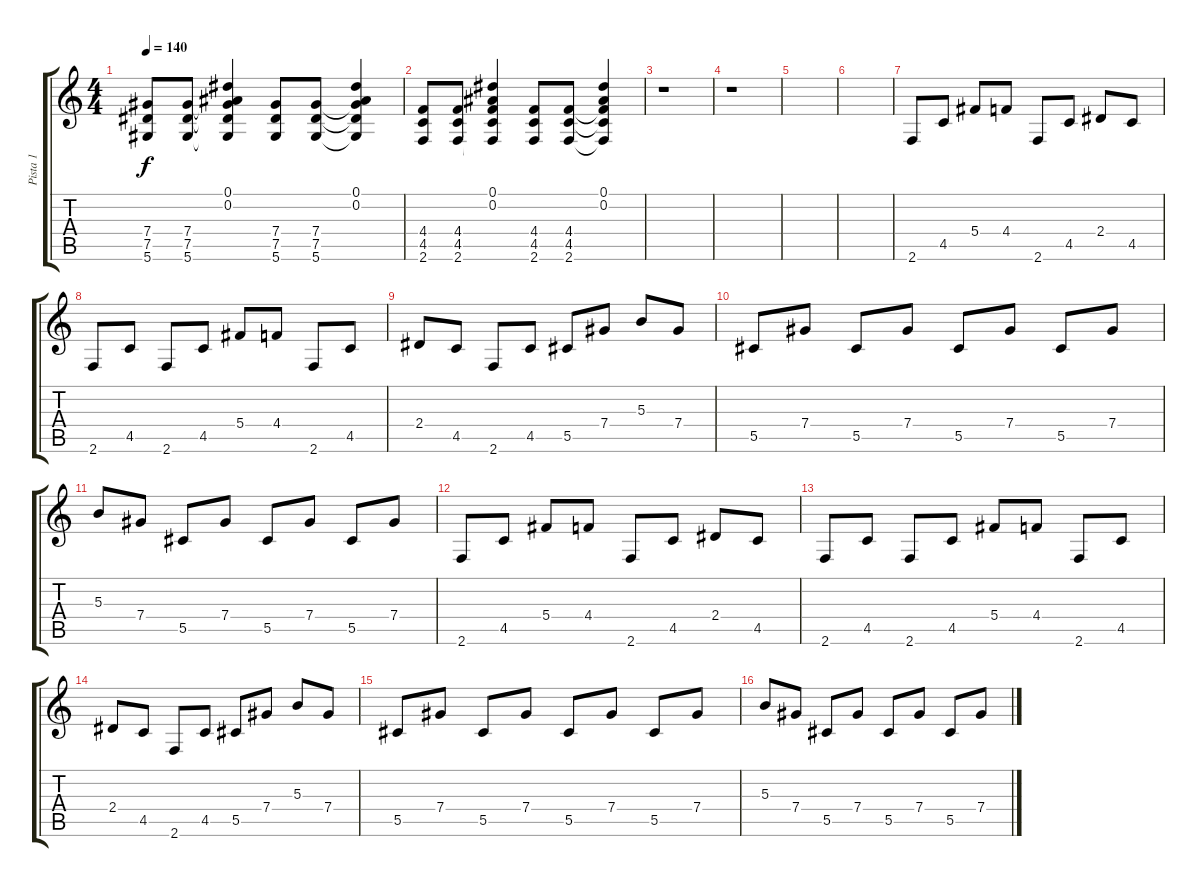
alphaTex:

\track ("Pista 1" "Pista 1") {instrument overdrivenguitar}
\staff {score tabs}
\tuning (Eb4 Bb3 Gb3 Db3 Ab2 Eb2) {hide}
\ts (4 4)
\tempo 140
\clef g2
\ks c
(7.4 7.5 5.6).8{dy f} (7.4 7.5 5.6).8 (0.1 0.2 7.4{t} 7.5{t} 5.6{t}).4 (7.4 7.5 5.6).8 (7.4 7.5 5.6).8 (0.1 0.2 7.4{t} 7.5{t} 5.6{t}).4 |
(4.4 4.5 2.6).8 (4.4 4.5 2.6).8 (0.1 0.2 4.4{t} 4.5{t} 2.6{t}).4 (4.4 4.5 2.6).8 (4.4 4.5 2.6).8 (0.1 0.2 4.4{t} 4.5{t} 2.6{t}).4 |
r.1 |
r.1 |
|
|
2.6.8{instrument acousticguitarsteel} 4.5.8 5.4.8 4.4.8 2.6.8 4.5.8 2.4.8 4.5.8 |
2.6.8 4.5.8 2.6.8 4.5.8 5.4.8 4.4.8 2.6.8 4.5.8 |
2.4.8{instrument acousticguitarsteel} 4.5.8 2.6.8 4.5.8 5.5.8 7.4.8 5.3.8 7.4.8 |
5.5.8 7.4.8 5.5.8 7.4.8 5.5.8 7.4.8 5.5.8 7.4.8 |
5.3.8 7.4.8 5.5.8 7.4.8 5.5.8 7.4.8 5.5.8 7.4.8 |
2.6.8{instrument acousticguitarsteel} 4.5.8 5.4.8 4.4.8 2.6.8 4.5.8 2.4.8 4.5.8 |
2.6.8 4.5.8 2.6.8 4.5.8 5.4.8 4.4.8 2.6.8 4.5.8 |
2.4.8{instrument acousticguitarsteel} 4.5.8 2.6.8 4.5.8 5.5.8 7.4.8 5.3.8 7.4.8 |
5.5.8 7.4.8 5.5.8 7.4.8 5.5.8 7.4.8 5.5.8 7.4.8 |
5.3.8 7.4.8 5.5.8 7.4.8 5.5.8 7.4.8 5.5.8 7.4.8
